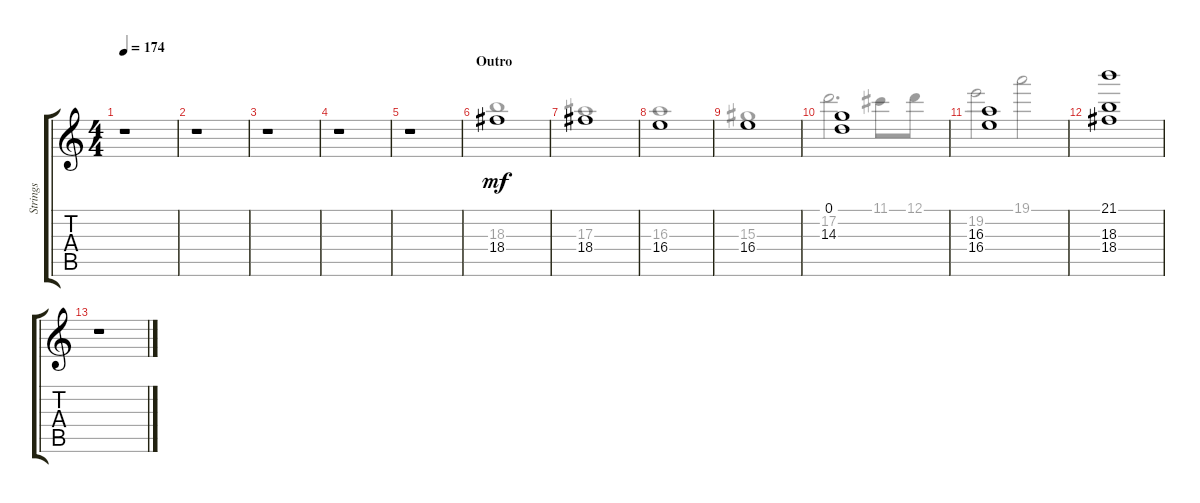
\track ("Strings" "Strings") {instrument overdrivenguitar}
\staff {score tabs}
\tuning (D4 A3 F3 C3 G2 C2) {hide}
\voice
\ts (4 4)
\tempo 174
\clef g2
\ks aminor
r.1{dy mf} |
r.1 |
r.1 |
r.1 |
r.1 |
\section ("" "Outro")
18.4.1 |
18.4.1 |
16.4.1 |
16.4.1 |
(0.1 14.3).1 |
(16.3 16.4).1 |
(21.1 18.3 18.4).1 |
r.1 |
|
\voice
\clef g2
\ottava regular
\simile none
\ks aminor
|
|
|
|
|
18.3.1 |
17.3.1 |
16.3.1 |
15.3.1 |
17.2.2{d} 11.1.8 12.1.8 |
19.2.2 19.1.2 |
|
|
|
